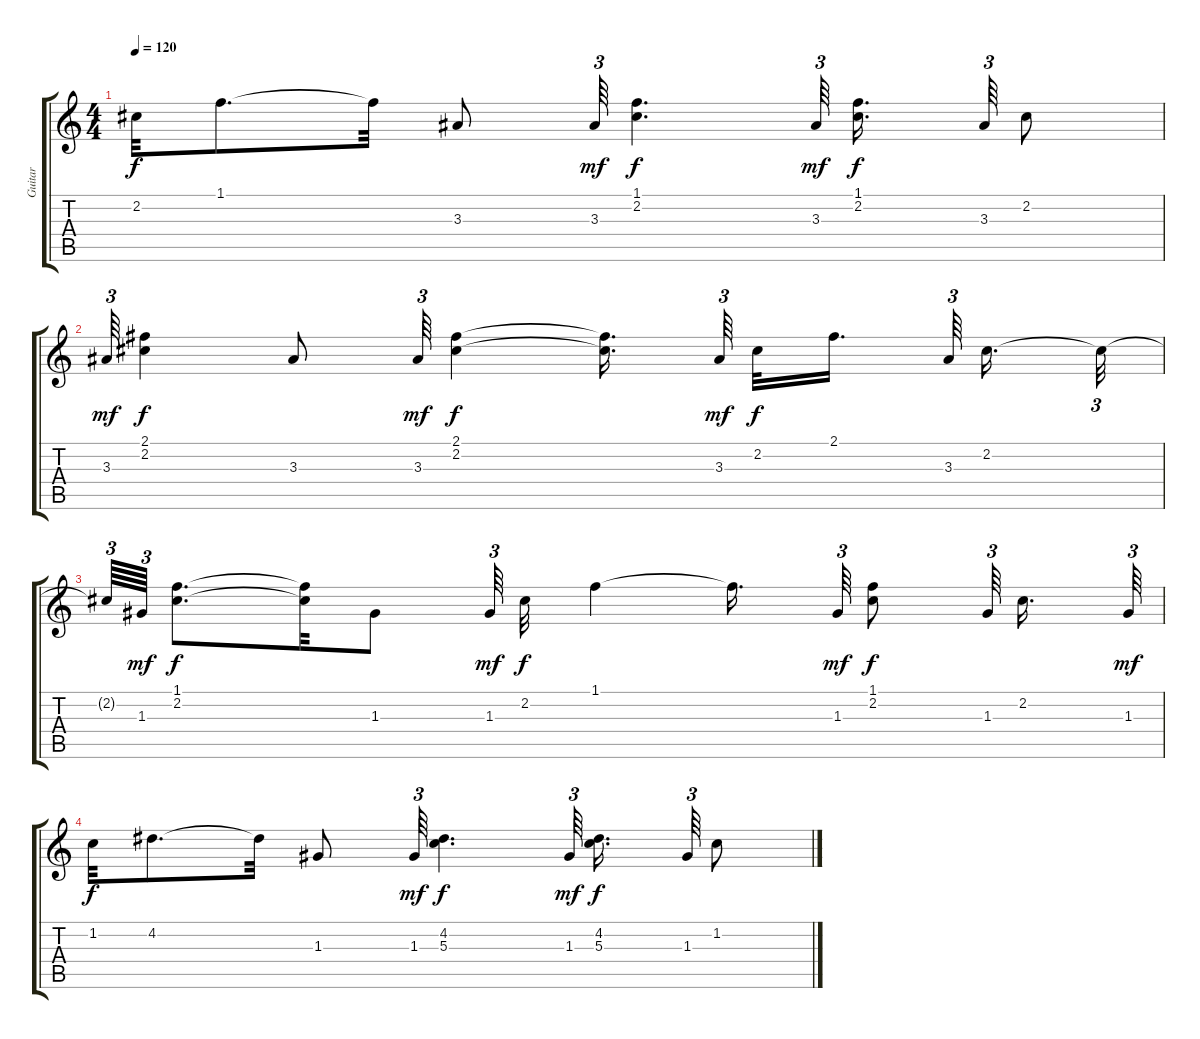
\track ("Guitar" "Guitar") {instrument acousticguitarsteel}
\staff {score tabs}
\tuning (E4 B3 G3 D3 A2 E2) {hide}
\ts (4 4)
\tempo 120
\clef g2
\ks c
2.2.32{dy f} 1.1.8{d} 1.1{t}.32 3.3.8 3.3.64{tu (3 2) dy mf} (1.1 2.2).4{d dy f} 3.3.64{tu (3 2) dy mf beam splitsecondary} (1.1 2.2).16{d dy f beam splitsecondary} 3.3.64{tu (3 2)} 2.2.8 |
3.3.64{tu (3 2) dy mf} (2.1 2.2).4{dy f} 3.3.8 3.3.64{tu (3 2) dy mf} (2.1 2.2).4{dy f} (2.1{t} 2.2{t}).16{d} 3.3.64{tu (3 2) dy mf} 2.2.32{dy f} 2.1.16{d beam splitsecondary} 3.3.64{tu (3 2) beam splitsecondary} 2.2.16{d} 2.2{t}.32{tu (3 2)} |
2.2{t}.64{tu (3 2)} 1.3.64{tu (3 2) dy mf} (1.1 2.2).8{d dy f} (1.1{t} 2.2{t}).32 1.3.8 1.3.64{tu (3 2) dy mf} 2.2.32{dy f} 1.1.4 1.1{t}.16{d} 1.3.64{tu (3 2) dy mf} (1.1 2.2).8{dy f} 1.3.64{tu (3 2) beam splitsecondary} 2.2.16{d} 1.3.64{tu (3 2) dy mf} |
1.2.32{dy f} 4.2.8{d} 4.2{t}.32 1.3.8 1.3.64{tu (3 2) dy mf} (4.2 5.3).4{d dy f} 1.3.64{tu (3 2) dy mf beam splitsecondary} (4.2 5.3).16{d dy f beam splitsecondary} 1.3.64{tu (3 2)} 1.2.8
